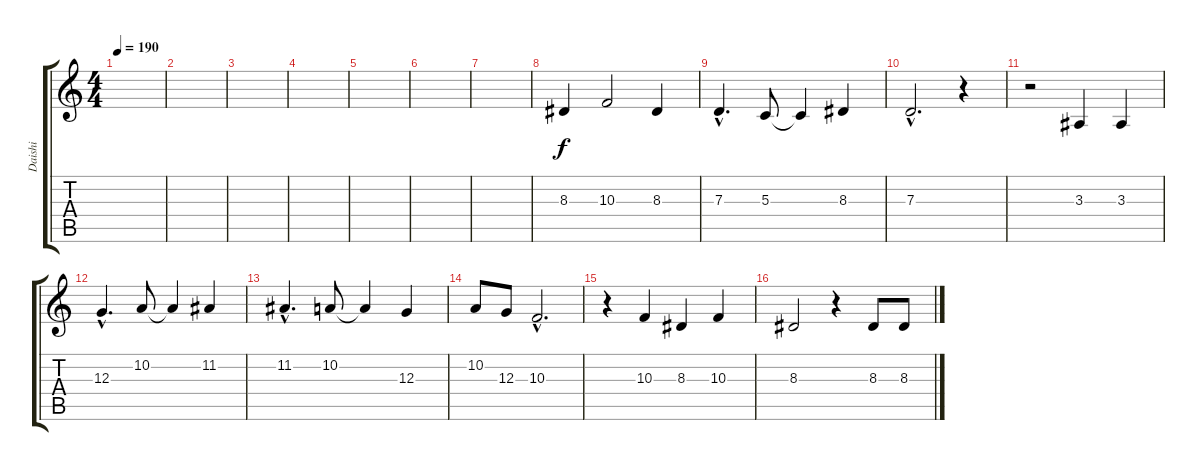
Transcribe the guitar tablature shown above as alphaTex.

\track ("Daishi" "Daishi") {instrument lead6voice}
\staff {score tabs}
\tuning (E4 B3 G3 D3 A2 E2) {hide}
\ts (4 4)
\tempo 190
\clef g2
\ks c
|
|
|
|
|
|
|
8.3.4 10.3.2 8.3.4 |
7.3{hac}.4{d} 5.3.8 5.3{t}.4 8.3.4 |
7.3{hac}.2{d} r.4 |
r.2 3.3.4 3.3.4 |
12.3{hac}.4{d} 10.2.8 10.2{t}.4 11.2.4 |
11.2{hac}.4{d} 10.2.8 10.2{t}.4 12.3.4 |
10.2.8 12.3.8 10.3{hac}.2{d} |
r.4 10.3.4 8.3.4 10.3.4 |
8.3.2 r.4 8.3.8 8.3.8
